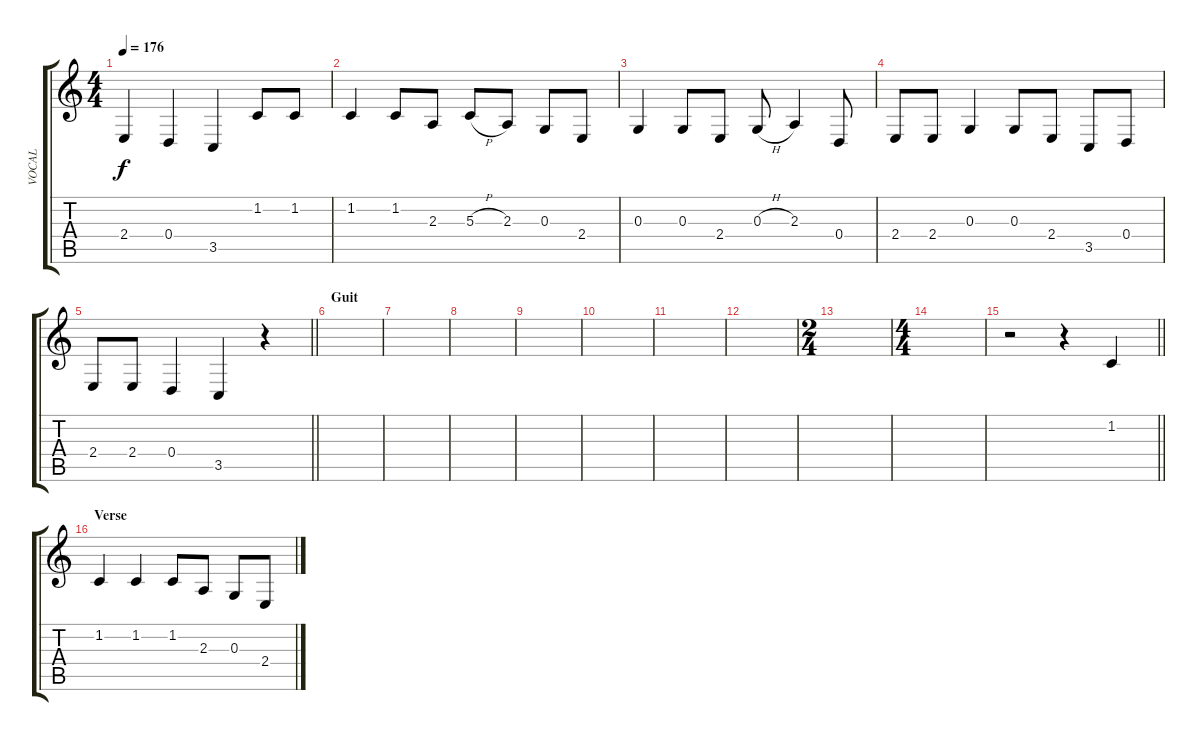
\track ("VOCAL" "VOCAL") {instrument altosax}
\staff {score tabs}
\tuning (E4 B3 G3 D3 A2 E2) {hide}
\ts (4 4)
\tempo 176
\clef g2
\ks c
2.4.4{dy f} 0.4.4 3.5.4 1.2.8 1.2.8 |
1.2.4 1.2.8 2.3.8 5.3{h}.8 2.3.8 0.3.8 2.4.8 |
0.3.4 0.3.8 2.4.8 0.3{h}.8 2.3.4 0.4.8 |
2.4.8 2.4.8 0.3.4 0.3.8 2.4.8 3.5.8 0.4.8 |
\barLineRight lightlight
2.4.8 2.4.8 0.4.4 3.5.4 r.4 |
\section ("" "Guit")
|
|
|
|
|
|
|
\ts (2 4)
|
\ts (4 4)
|
\barLineRight lightlight
r.2 r.4 1.2.4 |
\section ("" "Verse")
1.2.4 1.2.4 1.2.8 2.3.8 0.3.8 2.4.8
